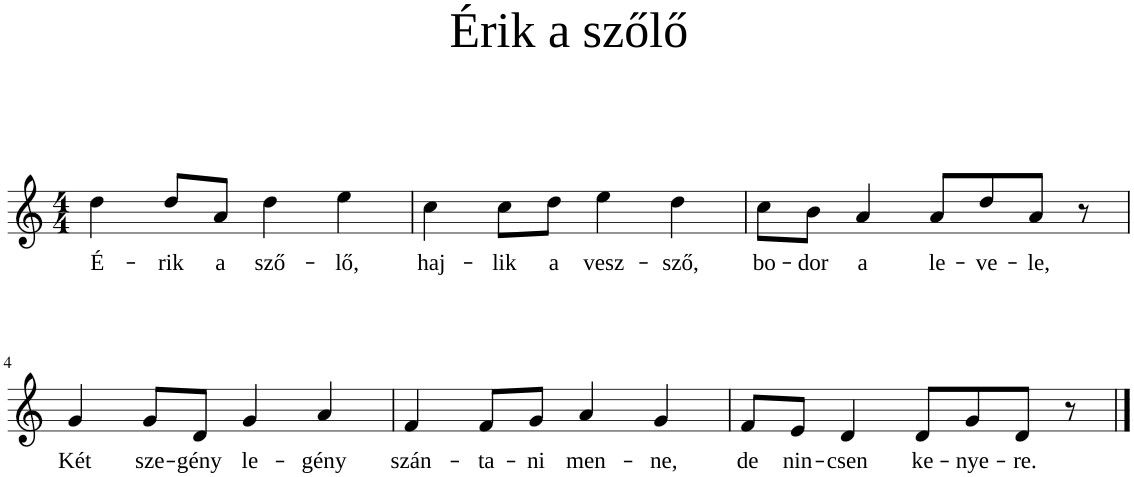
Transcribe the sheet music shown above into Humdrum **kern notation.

**kern	**text
*part1	*part1
*staff1	*staff1
*I"Piano	*
*I'Pno	*
*clefG2	*
*k[]	*
*M4/4	*
=1	=1
!	!LO:LY:b
4dd\	É-
!	!LO:LY:b
8dd/L	-rik
!	!LO:LY:b
8a/J	a
!	!LO:LY:b
4dd\	sző-
!	!LO:LY:b
4ee\	-lő,
=2	=2
!	!LO:LY:b
4cc\	haj-
!	!LO:LY:b
8cc\L	-lik
!	!LO:LY:b
8dd\J	a
!	!LO:LY:b
4ee\	vesz-
!	!LO:LY:b
4dd\	-sző,
=3	=3
!	!LO:LY:b
8cc\L	bo-
!	!LO:LY:b
8b\J	-dor
!	!LO:LY:b
4a/	a
!	!LO:LY:b
8a/L	le-
!	!LO:LY:b
8dd/	-ve-
!	!LO:LY:b
8a/J	-le,
8r	.
!!LO:LB:g=z
=4	=4
!	!LO:LY:b
4g/	Két
!	!LO:LY:b
8g/L	sze-
!	!LO:LY:b
8d/J	-gény
!	!LO:LY:b
4g/	le-
!	!LO:LY:b
4a/	-gény
=5	=5
!	!LO:LY:b
4f/	szán-
!	!LO:LY:b
8f/L	-ta-
!	!LO:LY:b
8g/J	-ni
!	!LO:LY:b
4a/	men-
!	!LO:LY:b
4g/	-ne,
=6	=6
!	!LO:LY:b
8f/L	de
!	!LO:LY:b
8e/J	nin-
!	!LO:LY:b
4d/	-csen
!	!LO:LY:b
8d/L	ke-
!	!LO:LY:b
8g/	-nye-
!	!LO:LY:b
8d/J	-re.
8r	.
==	==
*-	*-
